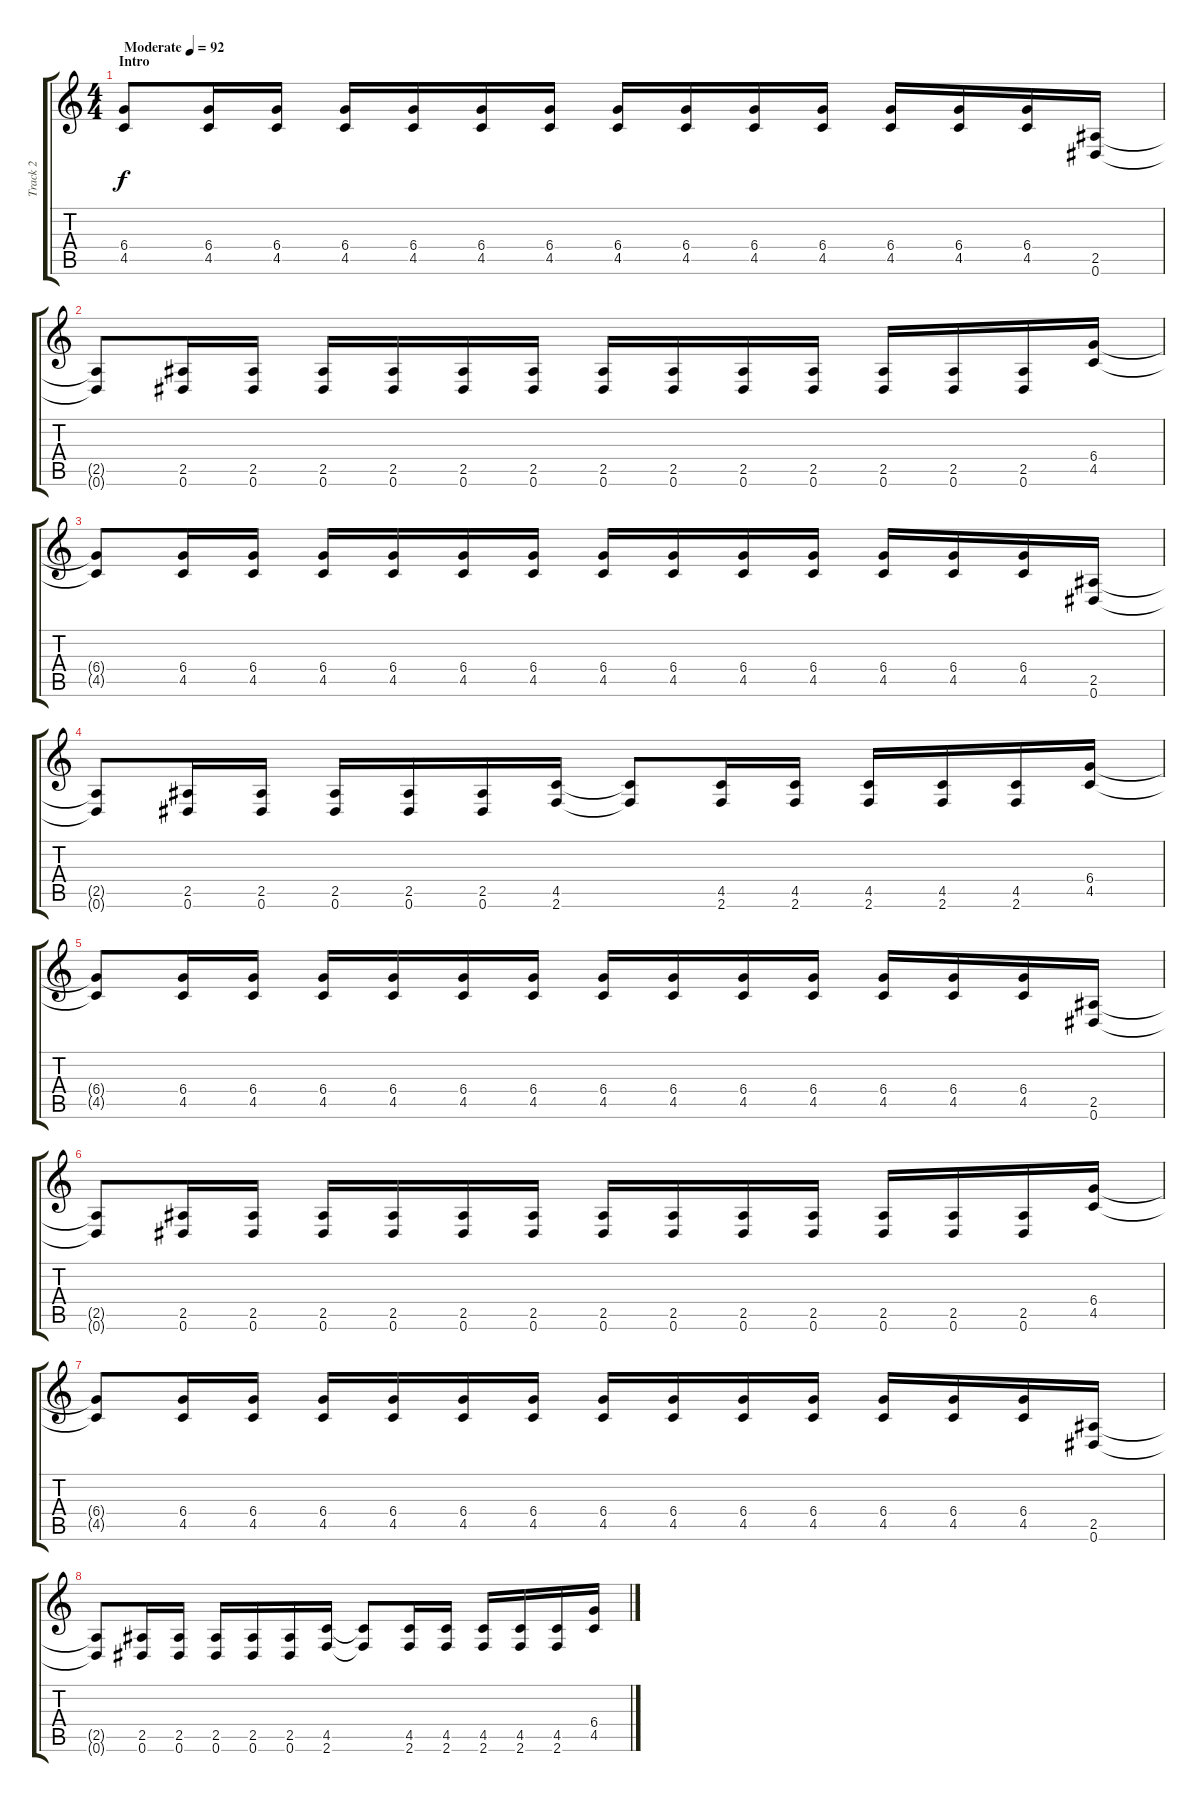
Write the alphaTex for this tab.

\track ("Track 2" "Track 2") {instrument distortionguitar}
\staff {score tabs}
\tuning (Eb4 Bb3 Gb3 Db3 Ab2 Eb2) {hide}
\ts (4 4)
\section ("" "Intro")
\tempo (92 "Moderate")
\clef g2
\ks c
(6.4 4.5).8{dy f instrument distortionguitar} (6.4 4.5).16 (6.4 4.5).16 (6.4 4.5).16 (6.4 4.5).16 (6.4 4.5).16 (6.4 4.5).16 (6.4 4.5).16 (6.4 4.5).16 (6.4 4.5).16 (6.4 4.5).16 (6.4 4.5).16 (6.4 4.5).16 (6.4 4.5).16 (2.5 0.6).16 |
(2.5{t} 0.6{t}).8 (2.5 0.6).16 (2.5 0.6).16 (2.5 0.6).16 (2.5 0.6).16 (2.5 0.6).16 (2.5 0.6).16 (2.5 0.6).16 (2.5 0.6).16 (2.5 0.6).16 (2.5 0.6).16 (2.5 0.6).16 (2.5 0.6).16 (2.5 0.6).16 (6.4 4.5).16 |
(6.4{t} 4.5{t}).8 (6.4 4.5).16 (6.4 4.5).16 (6.4 4.5).16 (6.4 4.5).16 (6.4 4.5).16 (6.4 4.5).16 (6.4 4.5).16 (6.4 4.5).16 (6.4 4.5).16 (6.4 4.5).16 (6.4 4.5).16 (6.4 4.5).16 (6.4 4.5).16 (2.5 0.6).16 |
(2.5{t} 0.6{t}).8 (2.5 0.6).16 (2.5 0.6).16 (2.5 0.6).16 (2.5 0.6).16 (2.5 0.6).16 (4.5 2.6).16 (4.5{t} 2.6{t}).8 (4.5 2.6).16 (4.5 2.6).16 (4.5 2.6).16 (4.5 2.6).16 (4.5 2.6).16 (6.4 4.5).16 |
(6.4{t} 4.5{t}).8 (6.4 4.5).16 (6.4 4.5).16 (6.4 4.5).16 (6.4 4.5).16 (6.4 4.5).16 (6.4 4.5).16 (6.4 4.5).16 (6.4 4.5).16 (6.4 4.5).16 (6.4 4.5).16 (6.4 4.5).16 (6.4 4.5).16 (6.4 4.5).16 (2.5 0.6).16 |
(2.5{t} 0.6{t}).8 (2.5 0.6).16 (2.5 0.6).16 (2.5 0.6).16 (2.5 0.6).16 (2.5 0.6).16 (2.5 0.6).16 (2.5 0.6).16 (2.5 0.6).16 (2.5 0.6).16 (2.5 0.6).16 (2.5 0.6).16 (2.5 0.6).16 (2.5 0.6).16 (6.4 4.5).16 |
(6.4{t} 4.5{t}).8 (6.4 4.5).16 (6.4 4.5).16 (6.4 4.5).16 (6.4 4.5).16 (6.4 4.5).16 (6.4 4.5).16 (6.4 4.5).16 (6.4 4.5).16 (6.4 4.5).16 (6.4 4.5).16 (6.4 4.5).16 (6.4 4.5).16 (6.4 4.5).16 (2.5 0.6).16 |
(2.5{t} 0.6{t}).8 (2.5 0.6).16 (2.5 0.6).16 (2.5 0.6).16 (2.5 0.6).16 (2.5 0.6).16 (4.5 2.6).16 (4.5{t} 2.6{t}).8 (4.5 2.6).16 (4.5 2.6).16 (4.5 2.6).16 (4.5 2.6).16 (4.5 2.6).16 (6.4 4.5).16
